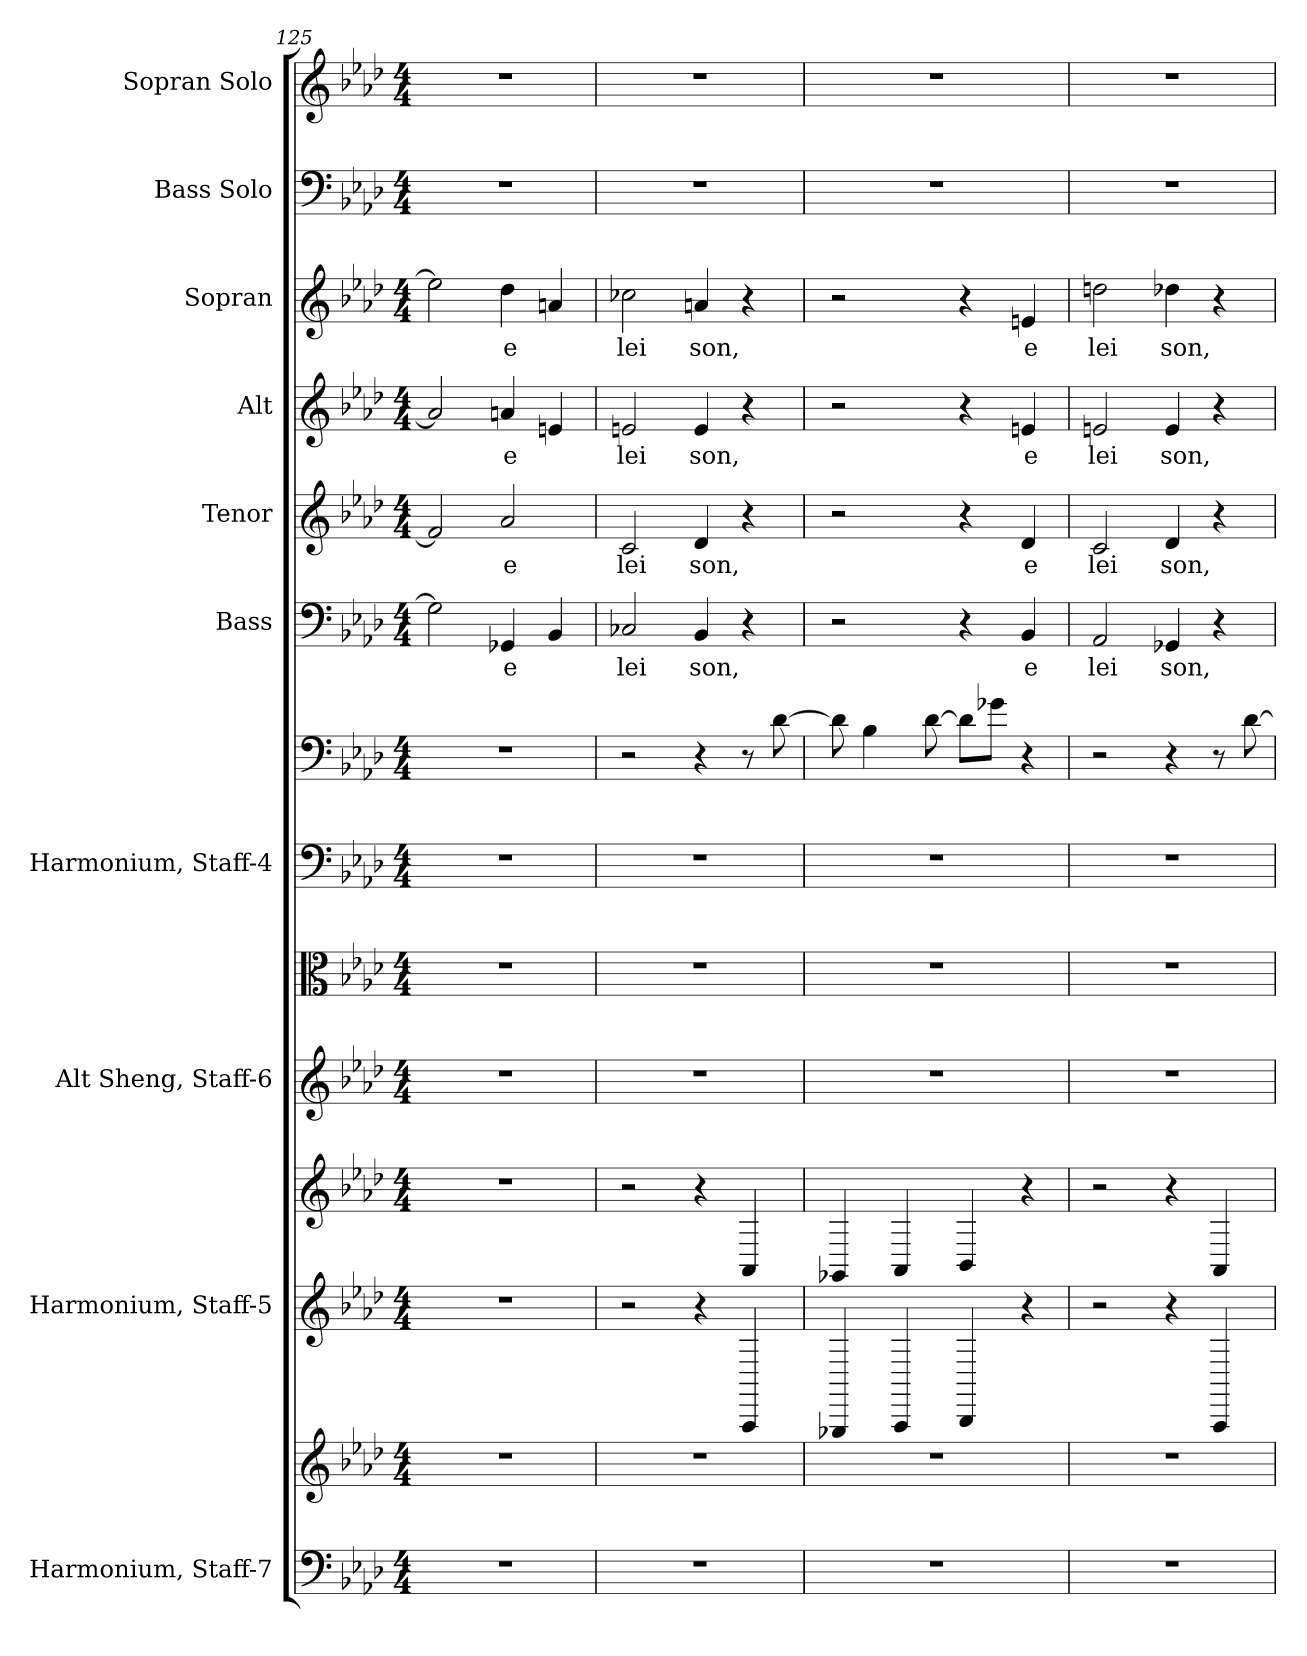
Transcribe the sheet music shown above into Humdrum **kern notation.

**kern	**kern	**kern	**kern	**kern	**kern	**kern	**kern	**kern	**text	**kern	**text	**kern	**text	**kern	**text	**kern	**kern
*part10	*part10	*part9	*part9	*part8	*part8	*part7	*part7	*part6	*part6	*part5	*part5	*part4	*part4	*part3	*part3	*part2	*part1
*staff14	*staff13	*staff12	*staff11	*staff10	*staff9	*staff8	*staff7	*staff6	*staff6	*staff5	*staff5	*staff4	*staff4	*staff3	*staff3	*staff2	*staff1
*I"Harmonium, Staff-7	*	*I"Harmonium, Staff-5	*	*I"Alt Sheng, Staff-6	*	*I"Harmonium, Staff-4	*	*I"Bass	*	*I"Tenor	*	*I"Alt	*	*I"Sopran	*	*I"Bass Solo	*I"Sopran Solo
*	*	*	*	*	*	*	*	*I'Bss	*	*I'Ten	*	*I'Alt	*	*I'Sop	*	*I'B.	*I'S.
*clefF4	*clefG2	*clefG2	*clefG2	*clefG2	*clefC3	*clefF4	*clefF4	*clefF4	*	*clefG2	*	*clefG2	*	*clefG2	*	*clefF4	*clefG2
*	*	*	*	*	*	*	*	*	*	*ITrd4c7	*	*ITrd2c3	*	*ITrd2c3	*	*	*
*k[b-e-a-d-]	*k[b-e-a-d-]	*k[b-e-a-d-]	*k[b-e-a-d-]	*k[b-e-a-d-]	*k[b-e-a-d-]	*k[b-e-a-d-]	*k[b-e-a-d-]	*k[b-e-a-d-]	*	*k[b-e-a-d-g-]	*	*k[b-]	*	*k[b-]	*	*k[b-e-a-d-]	*k[b-e-a-d-]
*M4/4	*M4/4	*M4/4	*M4/4	*M4/4	*M4/4	*M4/4	*M4/4	*M4/4	*	*M4/4	*	*M4/4	*	*M4/4	*	*M4/4	*M4/4
=125	=125	=125	=125	=125	=125	=125	=125	=125	=125	=125	=125	=125	=125	=125	=125	=125	=125
1r	1r	1r	1r	1r	1r	1r	1r	2G-\]	.	2B-/]	.	2f#/]	.	2cc#\]	.	1r	1r
.	.	.	.	.	.	.	.	4GG-X/	e	2d-/	e	4f#X/	e	4b-\	e	.	.
.	.	.	.	.	.	.	.	4BB-/	.	.	.	4c#X/	.	4f#X/	.	.	.
=126	=126	=126	=126	=126	=126	=126	=126	=126	=126	=126	=126	=126	=126	=126	=126	=126	=126
1r	1r	2r	2r	1r	1r	1r	2r	2C-X/	lei	2F/	lei	2c#X/	lei	2a-X\	lei	1r	1r
.	.	4r	4r	.	.	.	4r	4BB-/	son,	4G-/	son,	4c#/	son,	4f#X/	son,	.	.
.	.	4AAA-/	4AA-/	.	.	.	8r	4r	.	4r	.	4r	.	4r	.	.	.
.	.	.	.	.	.	.	[8d-\	.	.	.	.	.	.	.	.	.	.
=127	=127	=127	=127	=127	=127	=127	=127	=127	=127	=127	=127	=127	=127	=127	=127	=127	=127
1r	1r	4GGG-X/	4GG-X/	1r	1r	1r	8d-\]	2r	.	2r	.	2r	.	2r	.	1r	1r
.	.	.	.	.	.	.	4B-\	.	.	.	.	.	.	.	.	.	.
.	.	4AAA-/	4AA-/	.	.	.	.	.	.	.	.	.	.	.	.	.	.
.	.	.	.	.	.	.	[8d-\	.	.	.	.	.	.	.	.	.	.
.	.	4BBB-/	4BB-/	.	.	.	8d-\L]	4r	.	4r	.	4r	.	4r	.	.	.
.	.	.	.	.	.	.	8g-X\J	.	.	.	.	.	.	.	.	.	.
.	.	4r	4r	.	.	.	4r	4BB-/	e	4G-/	e	4c#X/	e	4c#X/	e	.	.
=128	=128	=128	=128	=128	=128	=128	=128	=128	=128	=128	=128	=128	=128	=128	=128	=128	=128
1r	1r	2r	2r	1r	1r	1r	2r	2AA-/	lei	2F/	lei	2c#X/	lei	2bn\	lei	1r	1r
.	.	4r	4r	.	.	.	4r	4GG-X/	son,	4G-/	son,	4c#/	son,	4b-X\	son,	.	.
.	.	4AAA-/	4AA-/	.	.	.	8r	4r	.	4r	.	4r	.	4r	.	.	.
.	.	.	.	.	.	.	[8d-\	.	.	.	.	.	.	.	.	.	.
=	=	=	=	=	=	=	=	=	=	=	=	=	=	=	=	=	=
*-	*-	*-	*-	*-	*-	*-	*-	*-	*-	*-	*-	*-	*-	*-	*-	*-	*-
